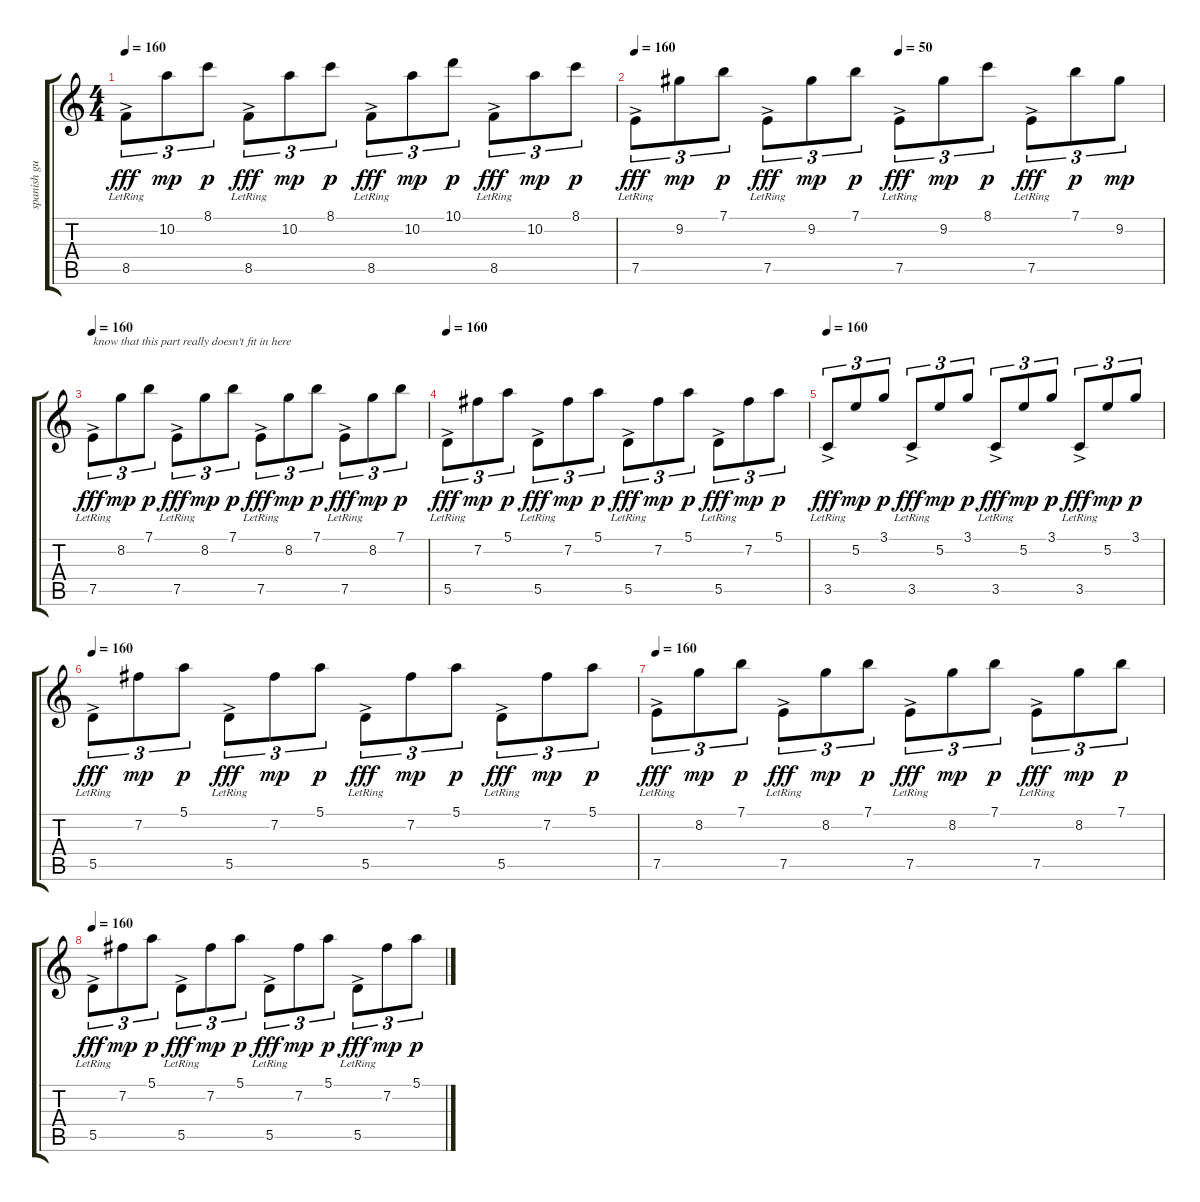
\track ("spanish guitar" "spanish gu") {instrument acousticguitarnylon}
\staff {score tabs}
\tuning (E4 B3 G3 D3 A2 E2) {hide}
\ts (4 4)
\tempo 160
\clef g2
\ks c
8.5{ac lr}.8{tu (3 2) dy fff} 10.2.8{tu (3 2) dy mp} 8.1.8{tu (3 2) dy p} 8.5{ac lr}.8{tu (3 2) dy fff} 10.2.8{tu (3 2) dy mp} 8.1.8{tu (3 2) dy p} 8.5{ac lr}.8{tu (3 2) dy fff} 10.2.8{tu (3 2) dy mp} 10.1.8{tu (3 2) dy p} 8.5{ac lr}.8{tu (3 2) dy fff} 10.2.8{tu (3 2) dy mp} 8.1.8{tu (3 2) dy p} |
\tempo 160
\tempo (50 0.5)
7.5{ac lr}.8{tu (3 2) dy fff} 9.2.8{tu (3 2) dy mp} 7.1.8{tu (3 2) dy p} 7.5{ac lr}.8{tu (3 2) dy fff} 9.2.8{tu (3 2) dy mp} 7.1.8{tu (3 2) dy p} 7.5{ac lr}.8{tu (3 2) dy fff} 9.2.8{tu (3 2) dy mp} 8.1.8{tu (3 2) dy p} 7.5{ac lr}.8{tu (3 2) dy fff} 7.1.8{tu (3 2) dy p} 9.2.8{tu (3 2) dy mp} |
\tempo 160
7.5{ac lr}.8{tu (3 2) txt "know that this part really doesn't fit in here" dy fff} 8.2.8{tu (3 2) dy mp} 7.1.8{tu (3 2) dy p} 7.5{ac lr}.8{tu (3 2) dy fff} 8.2.8{tu (3 2) dy mp} 7.1.8{tu (3 2) dy p} 7.5{ac lr}.8{tu (3 2) dy fff} 8.2.8{tu (3 2) dy mp} 7.1.8{tu (3 2) dy p} 7.5{ac lr}.8{tu (3 2) dy fff} 8.2.8{tu (3 2) dy mp} 7.1.8{tu (3 2) dy p} |
\tempo 160
5.5{ac lr}.8{tu (3 2) dy fff} 7.2.8{tu (3 2) dy mp} 5.1.8{tu (3 2) dy p} 5.5{ac lr}.8{tu (3 2) dy fff} 7.2.8{tu (3 2) dy mp} 5.1.8{tu (3 2) dy p} 5.5{ac lr}.8{tu (3 2) dy fff} 7.2.8{tu (3 2) dy mp} 5.1.8{tu (3 2) dy p} 5.5{ac lr}.8{tu (3 2) dy fff} 7.2.8{tu (3 2) dy mp} 5.1.8{tu (3 2) dy p} |
\tempo 160
3.5{ac lr}.8{tu (3 2) dy fff} 5.2.8{tu (3 2) dy mp} 3.1.8{tu (3 2) dy p} 3.5{ac lr}.8{tu (3 2) dy fff} 5.2.8{tu (3 2) dy mp} 3.1.8{tu (3 2) dy p} 3.5{ac lr}.8{tu (3 2) dy fff} 5.2.8{tu (3 2) dy mp} 3.1.8{tu (3 2) dy p} 3.5{ac lr}.8{tu (3 2) dy fff} 5.2.8{tu (3 2) dy mp} 3.1.8{tu (3 2) dy p} |
\tempo 160
5.5{ac lr}.8{tu (3 2) dy fff} 7.2.8{tu (3 2) dy mp} 5.1.8{tu (3 2) dy p} 5.5{ac lr}.8{tu (3 2) dy fff} 7.2.8{tu (3 2) dy mp} 5.1.8{tu (3 2) dy p} 5.5{ac lr}.8{tu (3 2) dy fff} 7.2.8{tu (3 2) dy mp} 5.1.8{tu (3 2) dy p} 5.5{ac lr}.8{tu (3 2) dy fff} 7.2.8{tu (3 2) dy mp} 5.1.8{tu (3 2) dy p} |
\tempo 160
7.5{ac lr}.8{tu (3 2) dy fff} 8.2.8{tu (3 2) dy mp} 7.1.8{tu (3 2) dy p} 7.5{ac lr}.8{tu (3 2) dy fff} 8.2.8{tu (3 2) dy mp} 7.1.8{tu (3 2) dy p} 7.5{ac lr}.8{tu (3 2) dy fff} 8.2.8{tu (3 2) dy mp} 7.1.8{tu (3 2) dy p} 7.5{ac lr}.8{tu (3 2) dy fff} 8.2.8{tu (3 2) dy mp} 7.1.8{tu (3 2) dy p} |
\tempo 160
5.5{ac lr}.8{tu (3 2) dy fff} 7.2.8{tu (3 2) dy mp} 5.1.8{tu (3 2) dy p} 5.5{ac lr}.8{tu (3 2) dy fff} 7.2.8{tu (3 2) dy mp} 5.1.8{tu (3 2) dy p} 5.5{ac lr}.8{tu (3 2) dy fff} 7.2.8{tu (3 2) dy mp} 5.1.8{tu (3 2) dy p} 5.5{ac lr}.8{tu (3 2) dy fff} 7.2.8{tu (3 2) dy mp} 5.1.8{tu (3 2) dy p}
